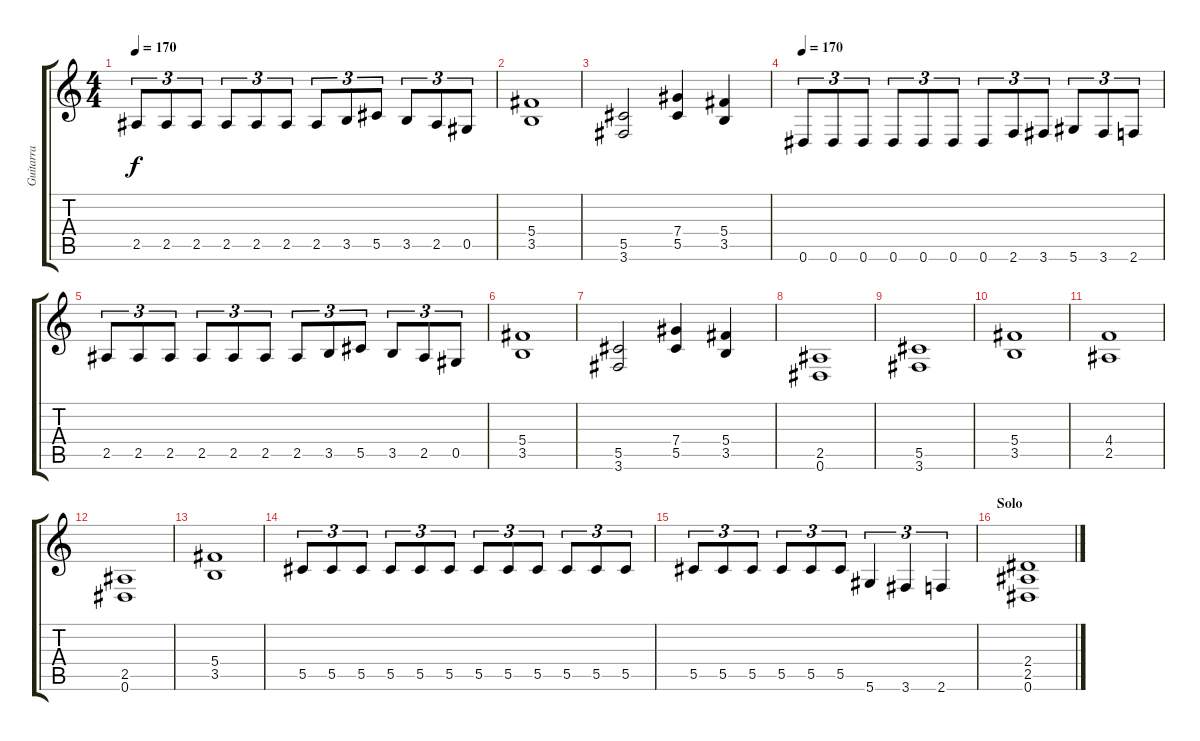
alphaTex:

\track ("Guitarra" "Guitarra") {instrument distortionguitar}
\staff {score tabs}
\tuning (Eb4 Bb3 Gb3 Db3 Ab2 Eb2) {hide}
\ts (4 4)
\tempo 170
\clef g2
\ks c
2.5.8{tu (3 2) dy f} 2.5.8{tu (3 2)} 2.5.8{tu (3 2)} 2.5.8{tu (3 2)} 2.5.8{tu (3 2)} 2.5.8{tu (3 2)} 2.5.8{tu (3 2)} 3.5.8{tu (3 2)} 5.5.8{tu (3 2)} 3.5.8{tu (3 2)} 2.5.8{tu (3 2)} 0.5.8{tu (3 2)} |
(5.4 3.5).1 |
(5.5 3.6).2 (7.4 5.5).4 (5.4 3.5).4 |
\tempo 170
0.6.8{tu (3 2)} 0.6.8{tu (3 2)} 0.6.8{tu (3 2)} 0.6.8{tu (3 2)} 0.6.8{tu (3 2)} 0.6.8{tu (3 2)} 0.6.8{tu (3 2)} 2.6.8{tu (3 2)} 3.6.8{tu (3 2)} 5.6.8{tu (3 2)} 3.6.8{tu (3 2)} 2.6.8{tu (3 2)} |
2.5.8{tu (3 2)} 2.5.8{tu (3 2)} 2.5.8{tu (3 2)} 2.5.8{tu (3 2)} 2.5.8{tu (3 2)} 2.5.8{tu (3 2)} 2.5.8{tu (3 2)} 3.5.8{tu (3 2)} 5.5.8{tu (3 2)} 3.5.8{tu (3 2)} 2.5.8{tu (3 2)} 0.5.8{tu (3 2)} |
(5.4 3.5).1 |
(5.5 3.6).2 (7.4 5.5).4 (5.4 3.5).4 |
(2.5 0.6).1 |
(5.5 3.6).1 |
(5.4 3.5).1 |
(4.4 2.5).1 |
(2.5 0.6).1 |
(5.4 3.5).1 |
5.5.8{tu (3 2)} 5.5.8{tu (3 2)} 5.5.8{tu (3 2)} 5.5.8{tu (3 2)} 5.5.8{tu (3 2)} 5.5.8{tu (3 2)} 5.5.8{tu (3 2)} 5.5.8{tu (3 2)} 5.5.8{tu (3 2)} 5.5.8{tu (3 2)} 5.5.8{tu (3 2)} 5.5.8{tu (3 2)} |
5.5.8{tu (3 2)} 5.5.8{tu (3 2)} 5.5.8{tu (3 2)} 5.5.8{tu (3 2)} 5.5.8{tu (3 2)} 5.5.8{tu (3 2)} 5.6.4{tu (3 2)} 3.6.4{tu (3 2)} 2.6.4{tu (3 2)} |
\section ("" "Solo")
(2.4 2.5 0.6).1
